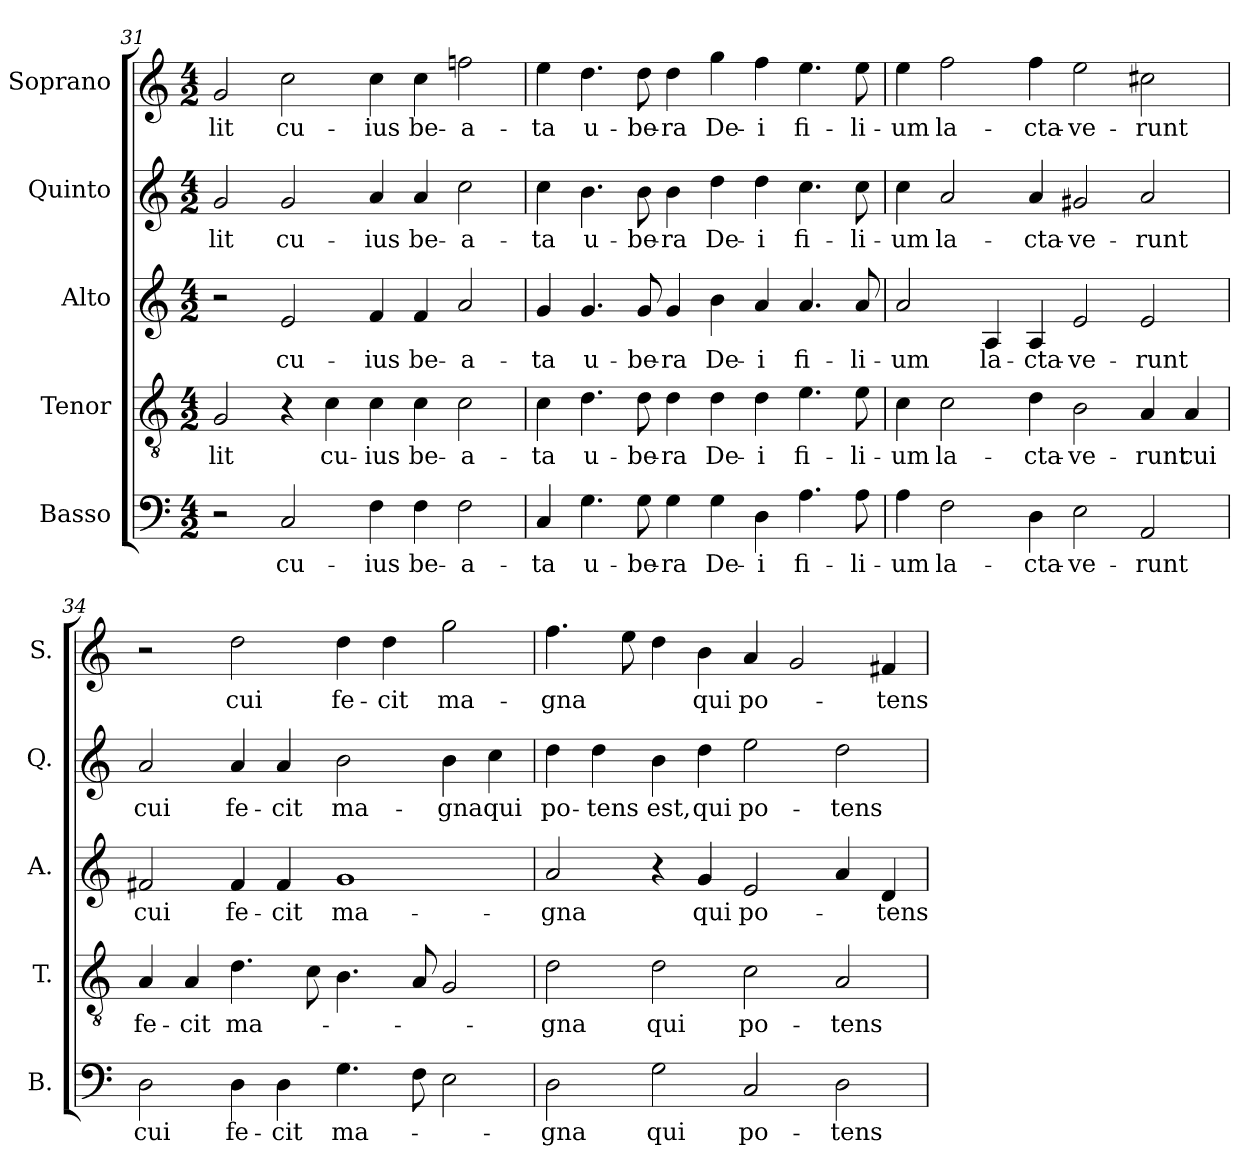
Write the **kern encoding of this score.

**kern	**text	**kern	**text	**kern	**text	**kern	**text	**kern	**text
*part5	*part5	*part4	*part4	*part3	*part3	*part2	*part2	*part1	*part1
*staff5	*staff5	*staff4	*staff4	*staff3	*staff3	*staff2	*staff2	*staff1	*staff1
*I"Basso	*	*I"Tenor	*	*I"Alto	*	*I"Quinto	*	*I"Soprano	*
*I'B.	*	*I'T.	*	*I'A.	*	*I'Q.	*	*I'S.	*
*clefF4	*	*clefGv2	*	*clefG2	*	*clefG2	*	*clefG2	*
*	*	*ITrd7c12	*	*	*	*	*	*	*
*k[]	*	*k[]	*	*k[]	*	*k[]	*	*k[]	*
*C:	*	*C:	*	*C:	*	*C:	*	*C:	*
*M4/2	*	*M4/2	*	*M4/2	*	*M4/2	*	*M4/2	*
=31	=31	=31	=31	=31	=31	=31	=31	=31	=31
!	!	!	!LO:LY:b:color=#000000	!	!	!	!	!	!
!	!	!	!	!	!	!	!LO:LY:b:color=#000000	!	!
!	!	!	!	!	!	!	!	!	!LO:LY:b:color=#000000
2r	.	2GGi/	-lit	2r	.	2gi/	-lit	2gi/	-lit
!	!LO:LY:b:color=#000000	!	!	!	!	!	!	!	!
!	!	!	!	!	!LO:LY:b:color=#000000	!	!	!	!
!	!	!	!	!	!	!	!LO:LY:b:color=#000000	!	!
!	!	!	!	!	!	!	!	!	!LO:LY:b:color=#000000
2Ci/	cu-	4r	.	2ei/	cu-	2gi/	cu-	2cci\	cu-
!	!	!	!LO:LY:b:color=#000000	!	!	!	!	!	!
.	.	4Ci\	cu-	.	.	.	.	.	.
!	!LO:LY:b:color=#000000	!	!	!	!	!	!	!	!
!	!	!	!LO:LY:b:color=#000000	!	!	!	!	!	!
!	!	!	!	!	!LO:LY:b:color=#000000	!	!	!	!
!	!	!	!	!	!	!	!LO:LY:b:color=#000000	!	!
!	!	!	!	!	!	!	!	!	!LO:LY:b:color=#000000
4Fi\	-ius	4Ci\	-ius	4fi/	-ius	4ai/	-ius	4cci\	-ius
!	!LO:LY:b:color=#000000	!	!	!	!	!	!	!	!
!	!	!	!LO:LY:b:color=#000000	!	!	!	!	!	!
!	!	!	!	!	!LO:LY:b:color=#000000	!	!	!	!
!	!	!	!	!	!	!	!LO:LY:b:color=#000000	!	!
!	!	!	!	!	!	!	!	!	!LO:LY:b:color=#000000
4Fi\	be-	4Ci\	be-	4fi/	be-	4ai/	be-	4cci\	be-
!	!LO:LY:b:color=#000000	!	!	!	!	!	!	!	!
!	!	!	!LO:LY:b:color=#000000	!	!	!	!	!	!
!	!	!	!	!	!LO:LY:b:color=#000000	!	!	!	!
!	!	!	!	!	!	!	!LO:LY:b:color=#000000	!	!
!	!	!	!	!	!	!	!	!	!LO:LY:b:color=#000000
2Fi\	-a-	2Ci\	-a-	2ai/	-a-	2cci\	-a-	2ffni\	-a-
=32	=32	=32	=32	=32	=32	=32	=32	=32	=32
!	!LO:LY:b:color=#000000	!	!	!	!	!	!	!	!
!	!	!	!LO:LY:b:color=#000000	!	!	!	!	!	!
!	!	!	!	!	!LO:LY:b:color=#000000	!	!	!	!
!	!	!	!	!	!	!	!LO:LY:b:color=#000000	!	!
!	!	!	!	!	!	!	!	!	!LO:LY:b:color=#000000
4Ci/	-ta	4Ci\	-ta	4gi/	-ta	4cci\	-ta	4eei\	-ta
!	!LO:LY:b:color=#000000	!	!	!	!	!	!	!	!
!	!	!	!LO:LY:b:color=#000000	!	!	!	!	!	!
!	!	!	!	!	!LO:LY:b:color=#000000	!	!	!	!
!	!	!	!	!	!	!	!LO:LY:b:color=#000000	!	!
!	!	!	!	!	!	!	!	!	!LO:LY:b:color=#000000
4.Gi\	u-	4.Di\	u-	4.gi/	u-	4.bi\	u-	4.ddi\	u-
!	!LO:LY:b:color=#000000	!	!	!	!	!	!	!	!
!	!	!	!LO:LY:b:color=#000000	!	!	!	!	!	!
!	!	!	!	!	!LO:LY:b:color=#000000	!	!	!	!
!	!	!	!	!	!	!	!LO:LY:b:color=#000000	!	!
!	!	!	!	!	!	!	!	!	!LO:LY:b:color=#000000
8Gi\	-be-	8Di\	-be-	8gi/	-be-	8bi\	-be-	8ddi\	-be-
!	!LO:LY:b:color=#000000	!	!	!	!	!	!	!	!
!	!	!	!LO:LY:b:color=#000000	!	!	!	!	!	!
!	!	!	!	!	!LO:LY:b:color=#000000	!	!	!	!
!	!	!	!	!	!	!	!LO:LY:b:color=#000000	!	!
!	!	!	!	!	!	!	!	!	!LO:LY:b:color=#000000
4Gi\	-ra	4Di\	-ra	4gi/	-ra	4bi\	-ra	4ddi\	-ra
!	!LO:LY:b:color=#000000	!	!	!	!	!	!	!	!
!	!	!	!LO:LY:b:color=#000000	!	!	!	!	!	!
!	!	!	!	!	!LO:LY:b:color=#000000	!	!	!	!
!	!	!	!	!	!	!	!LO:LY:b:color=#000000	!	!
!	!	!	!	!	!	!	!	!	!LO:LY:b:color=#000000
4Gi\	De-	4Di\	De-	4bi\	De-	4ddi\	De-	4ggi\	De-
!	!LO:LY:b:color=#000000	!	!	!	!	!	!	!	!
!	!	!	!LO:LY:b:color=#000000	!	!	!	!	!	!
!	!	!	!	!	!LO:LY:b:color=#000000	!	!	!	!
!	!	!	!	!	!	!	!LO:LY:b:color=#000000	!	!
!	!	!	!	!	!	!	!	!	!LO:LY:b:color=#000000
4Di\	-i	4Di\	-i	4ai/	-i	4ddi\	-i	4ffi\	-i
!	!LO:LY:b:color=#000000	!	!	!	!	!	!	!	!
!	!	!	!LO:LY:b:color=#000000	!	!	!	!	!	!
!	!	!	!	!	!LO:LY:b:color=#000000	!	!	!	!
!	!	!	!	!	!	!	!LO:LY:b:color=#000000	!	!
!	!	!	!	!	!	!	!	!	!LO:LY:b:color=#000000
4.Ai\	fi-	4.Ei\	fi-	4.ai/	fi-	4.cci\	fi-	4.eei\	fi-
!	!LO:LY:b:color=#000000	!	!	!	!	!	!	!	!
!	!	!	!LO:LY:b:color=#000000	!	!	!	!	!	!
!	!	!	!	!	!LO:LY:b:color=#000000	!	!	!	!
!	!	!	!	!	!	!	!LO:LY:b:color=#000000	!	!
!	!	!	!	!	!	!	!	!	!LO:LY:b:color=#000000
8Ai\	-li-	8Ei\	-li-	8ai/	-li-	8cci\	-li-	8eei\	-li-
=33	=33	=33	=33	=33	=33	=33	=33	=33	=33
!	!LO:LY:b:color=#000000	!	!	!	!	!	!	!	!
!	!	!	!LO:LY:b:color=#000000	!	!	!	!	!	!
!	!	!	!	!	!LO:LY:b:color=#000000	!	!	!	!
!	!	!	!	!	!	!	!LO:LY:b:color=#000000	!	!
!	!	!	!	!	!	!	!	!	!LO:LY:b:color=#000000
4Ai\	-um	4Ci\	-um	2ai/	-um	4cci\	-um	4eei\	-um
!	!LO:LY:b:color=#000000	!	!	!	!	!	!	!	!
!	!	!	!LO:LY:b:color=#000000	!	!	!	!	!	!
!	!	!	!	!	!	!	!LO:LY:b:color=#000000	!	!
!	!	!	!	!	!	!	!	!	!LO:LY:b:color=#000000
2Fi\	la-	2Ci\	la-	.	.	2ai/	la-	2ffi\	la-
!	!	!	!	!	!LO:LY:b:color=#000000	!	!	!	!
.	.	.	.	4Ai/	la-	.	.	.	.
!	!LO:LY:b:color=#000000	!	!	!	!	!	!	!	!
!	!	!	!LO:LY:b:color=#000000	!	!	!	!	!	!
!	!	!	!	!	!LO:LY:b:color=#000000	!	!	!	!
!	!	!	!	!	!	!	!LO:LY:b:color=#000000	!	!
!	!	!	!	!	!	!	!	!	!LO:LY:b:color=#000000
4Di\	-cta-	4Di\	-cta-	4Ai/	-cta-	4ai/	-cta-	4ffi\	-cta-
!	!LO:LY:b:color=#000000	!	!	!	!	!	!	!	!
!	!	!	!LO:LY:b:color=#000000	!	!	!	!	!	!
!	!	!	!	!	!LO:LY:b:color=#000000	!	!	!	!
!	!	!	!	!	!	!	!LO:LY:b:color=#000000	!	!
!	!	!	!	!	!	!	!	!	!LO:LY:b:color=#000000
2Ei\	-ve-	2BBi\	-ve-	2ei/	-ve-	2g#Xi/	-ve-	2eei\	-ve-
!	!LO:LY:b:color=#000000	!	!	!	!	!	!	!	!
!	!	!	!LO:LY:b:color=#000000	!	!	!	!	!	!
!	!	!	!	!	!LO:LY:b:color=#000000	!	!	!	!
!	!	!	!	!	!	!	!LO:LY:b:color=#000000	!	!
!	!	!	!	!	!	!	!	!	!LO:LY:b:color=#000000
2AAi/	-runt	4AAi/	-runt	2ei/	-runt	2ai/	-runt	2cc#Xi\	-runt
!	!	!	!LO:LY:b:color=#000000	!	!	!	!	!	!
.	.	4AAi/	cui	.	.	.	.	.	.
!!LO:PB:g=z
=34	=34	=34	=34	=34	=34	=34	=34	=34	=34
!	!LO:LY:b:color=#000000	!	!	!	!	!	!	!	!
!	!	!	!LO:LY:b:color=#000000	!	!	!	!	!	!
!	!	!	!	!	!LO:LY:b:color=#000000	!	!	!	!
!	!	!	!	!	!	!	!LO:LY:b:color=#000000	!	!
2Di\	cui	4AAi/	fe-	2f#Xi/	cui	2ai/	cui	2r	.
!	!	!	!LO:LY:b:color=#000000	!	!	!	!	!	!
.	.	4AAi/	-cit	.	.	.	.	.	.
!	!LO:LY:b:color=#000000	!	!	!	!	!	!	!	!
!	!	!	!LO:LY:b:color=#000000	!	!	!	!	!	!
!	!	!	!	!	!LO:LY:b:color=#000000	!	!	!	!
!	!	!	!	!	!	!	!LO:LY:b:color=#000000	!	!
!	!	!	!	!	!	!	!	!	!LO:LY:b:color=#000000
4Di\	fe-	4.Di\	ma-	4f#i/	fe-	4ai/	fe-	2ddi\	cui
!	!LO:LY:b:color=#000000	!	!	!	!	!	!	!	!
!	!	!	!	!	!LO:LY:b:color=#000000	!	!	!	!
!	!	!	!	!	!	!	!LO:LY:b:color=#000000	!	!
4Di\	-cit	.	.	4f#i/	-cit	4ai/	-cit	.	.
.	.	8Ci\	.	.	.	.	.	.	.
!	!LO:LY:b:color=#000000	!	!	!	!	!	!	!	!
!	!	!	!	!	!LO:LY:b:color=#000000	!	!	!	!
!	!	!	!	!	!	!	!LO:LY:b:color=#000000	!	!
!	!	!	!	!	!	!	!	!	!LO:LY:b:color=#000000
4.Gi\	ma-	4.BBi\	.	1gi	ma-	2bi\	ma-	4ddi\	fe-
!	!	!	!	!	!	!	!	!	!LO:LY:b:color=#000000
.	.	.	.	.	.	.	.	4ddi\	-cit
8Fi\	.	8AAi/	.	.	.	.	.	.	.
!	!	!	!	!	!	!	!LO:LY:b:color=#000000	!	!
!	!	!	!	!	!	!	!	!	!LO:LY:b:color=#000000
2Ei\	.	2GGi/	.	.	.	4bi\	-gna	2ggi\	ma-
!	!	!	!	!	!	!	!LO:LY:b:color=#000000	!	!
.	.	.	.	.	.	4cci\	qui	.	.
=35	=35	=35	=35	=35	=35	=35	=35	=35	=35
!	!LO:LY:b:color=#000000	!	!	!	!	!	!	!	!
!	!	!	!LO:LY:b:color=#000000	!	!	!	!	!	!
!	!	!	!	!	!LO:LY:b:color=#000000	!	!	!	!
!	!	!	!	!	!	!	!LO:LY:b:color=#000000	!	!
!	!	!	!	!	!	!	!	!	!LO:LY:b:color=#000000
2Di\	-gna	2Di\	-gna	2ai/	-gna	4ddi\	po-	4.ffi\	-gna
!	!	!	!	!	!	!	!LO:LY:b:color=#000000	!	!
.	.	.	.	.	.	4ddi\	-tens	.	.
.	.	.	.	.	.	.	.	8eei\	.
!	!LO:LY:b:color=#000000	!	!	!	!	!	!	!	!
!	!	!	!LO:LY:b:color=#000000	!	!	!	!	!	!
!	!	!	!	!	!	!	!LO:LY:b:color=#000000	!	!
2Gi\	qui	2Di\	qui	4r	.	4bi\	est,	4ddi\	.
!	!	!	!	!	!LO:LY:b:color=#000000	!	!	!	!
!	!	!	!	!	!	!	!LO:LY:b:color=#000000	!	!
!	!	!	!	!	!	!	!	!	!LO:LY:b:color=#000000
.	.	.	.	4gi/	qui	4ddi\	qui	4bi\	qui
!	!LO:LY:b:color=#000000	!	!	!	!	!	!	!	!
!	!	!	!LO:LY:b:color=#000000	!	!	!	!	!	!
!	!	!	!	!	!LO:LY:b:color=#000000	!	!	!	!
!	!	!	!	!	!	!	!LO:LY:b:color=#000000	!	!
!	!	!	!	!	!	!	!	!	!LO:LY:b:color=#000000
2Ci/	po-	2Ci\	po-	2ei/	po-	2eei\	po-	4ai/	po-
.	.	.	.	.	.	.	.	2gi/	.
!	!LO:LY:b:color=#000000	!	!	!	!	!	!	!	!
!	!	!	!LO:LY:b:color=#000000	!	!	!	!	!	!
!	!	!	!	!	!	!	!LO:LY:b:color=#000000	!	!
2Di\	-tens	2AAi/	-tens	4ai/	.	2ddi\	-tens	.	.
!	!	!	!	!	!LO:LY:b:color=#000000	!	!	!	!
!	!	!	!	!	!	!	!	!	!LO:LY:b:color=#000000
.	.	.	.	4di/	-tens	.	.	4f#Xi/	-tens
=	=	=	=	=	=	=	=	=	=
*-	*-	*-	*-	*-	*-	*-	*-	*-	*-
